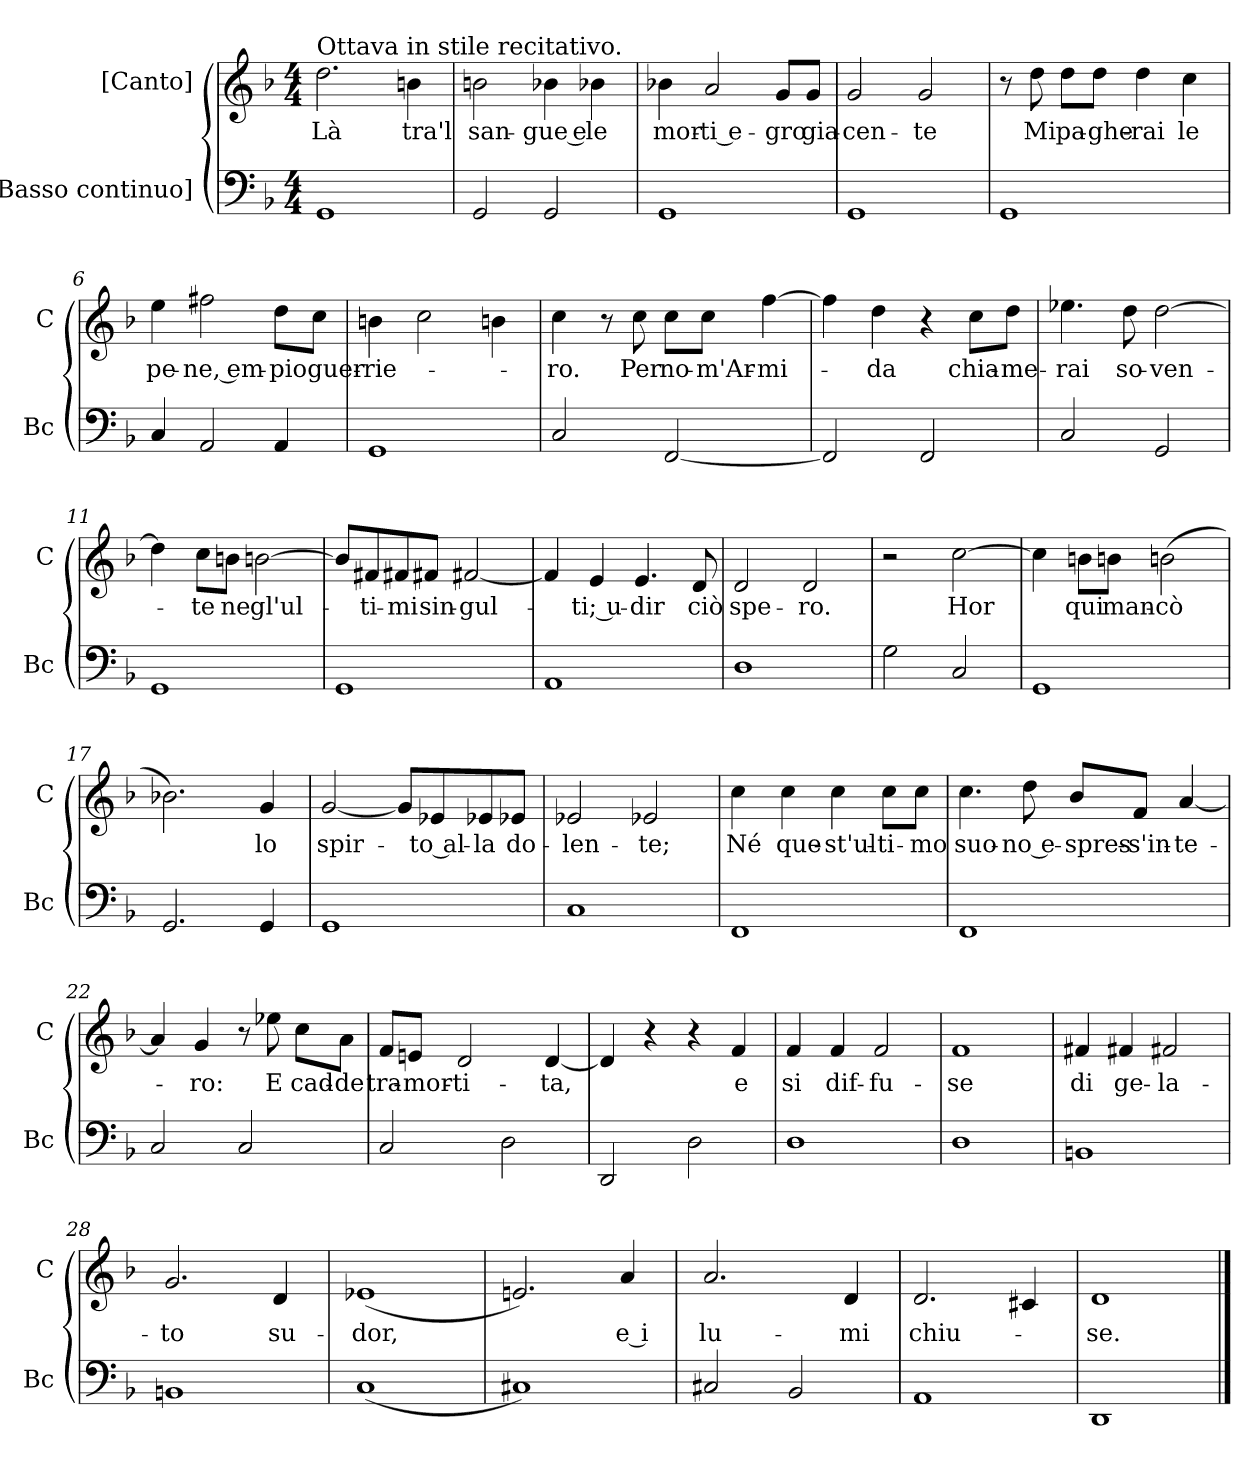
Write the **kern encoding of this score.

**kern	**kern	**text
*part2	*part1	*part1
*staff2	*staff1	*staff1
*I"[Basso continuo]	*I"[Canto]	*
*I'Bc	*I'C	*
*clefF4	*clefG2	*
*k[b-]	*k[b-]	*
*F:	*F:	*
*M4/4	*M4/4	*
=1	=1	=1
!	!LO:TX:a:t=Ottava in stile recitativo.	!
1GG	2.dd	Là
.	4bn	tra'l
=2	=2	=2
2GG	2bn	san-
2GG	4b-X	-gue e
.	4b-X	le
=3	=3	=3
1GG	4b-X	mor-
.	2a	-ti e-
.	8gL	-gro
.	8gJ	gia-
=4	=4	=4
1GG	2g	-cen-
.	2g	-te
=5	=5	=5
1GG	8r	.
.	8dd	Mi
.	8ddL	pa-
.	8ddJ	-ghe-
.	4dd	-rai
.	4cc	le
=6	=6	=6
4C	4ee	pe-
2AA	2ff#X	-ne, em-
4AA	8ddL	-pio
.	8ccJ	guer-
=7	=7	=7
1GG	4bn	-rie-
.	2cc	.
.	4bn	.
=8	=8	=8
2C	4cc	-ro.
.	8r	.
.	8cc	Per
[2FF	8ccL	no-
.	8ccJ	-m'Ar-
.	[4ff	-mi-
=9	=9	=9
2FF]	4ff]	.
.	4dd	-da
2FF	4r	.
.	8ccL	chia-
.	8ddJ	-me-
=10	=10	=10
2C	4.ee-X	-rai
.	8dd	so-
2GG	[2dd	-ven-
=11	=11	=11
1GG	4dd]	.
.	8ccL	-te
.	8bnJ	ne
.	[2bn	gl'ul-
=12	=12	=12
1GG	8bL]	.
.	8f#X	-ti-
.	8f#X	-mi
.	8f#XJ	sin-
.	[2f#X	-gul-
=13	=13	=13
1AA	4f#]	.
.	4e	-ti; u-
.	4.e	-dir
.	8d	ciò
=14	=14	=14
1D	2d	spe-
.	2d	-ro.
=15	=15	=15
2G	2r	.
2C	[2cc	Hor
=16	=16	=16
1GG	4cc]	.
.	8bnL	qui
.	8bnJ	man-
.	(2bn	-cò
=17	=17	=17
2.GG	2.b-X)	.
4GG	4g	lo
=18	=18	=18
1GG	[2g	spir-
.	8gL]	.
.	8e-X	-to al-
.	8e-X	-la
.	8e-XJ	do-
=19	=19	=19
1C	2e-X	-len-
.	2e-X	-te;
=20	=20	=20
1FF	4cc	Né
.	4cc	que-
.	4cc	-st'ul-
.	8ccL	-ti-
.	8ccJ	-mo
=21	=21	=21
1FF	4.cc	suo-
.	8dd	-no e-
.	8b-L	-spres-
.	8fJ	-s'in-
.	[4a	-te-
=22	=22	=22
2C	4a]	.
.	4g	-ro:
2C	8r	.
.	8ee-X	E
.	8ccL	cad-
.	8aJ	-de
=23	=23	=23
2C	8fL	tra-
.	8enJ	-mor-
.	2d	-ti-
2D	.	.
.	[4d	-ta,
=24	=24	=24
2DD	4d]	.
.	4r	.
2D	4r	.
.	4f	e
=25	=25	=25
1D	4f	si
.	4f	dif-
.	2f	-fu-
=26	=26	=26
1D	1f	-se
=27	=27	=27
1BBn	4f#X	di
.	4f#X	ge-
.	2f#X	-la-
=28	=28	=28
1BBn	2.g	-to
.	4d	su-
=29	=29	=29
(1C	(1e-X	-dor,
=30	=30	=30
1C#X)	2.en)	.
.	4a	e i
=31	=31	=31
2C#X	2.a	lu-
2BB-	.	.
.	4d	-mi
=32	=32	=32
1AA	2.d	chiu-
.	4c#X	.
=33	=33	=33
1DD	1d	-se.
==	==	==
*-	*-	*-
